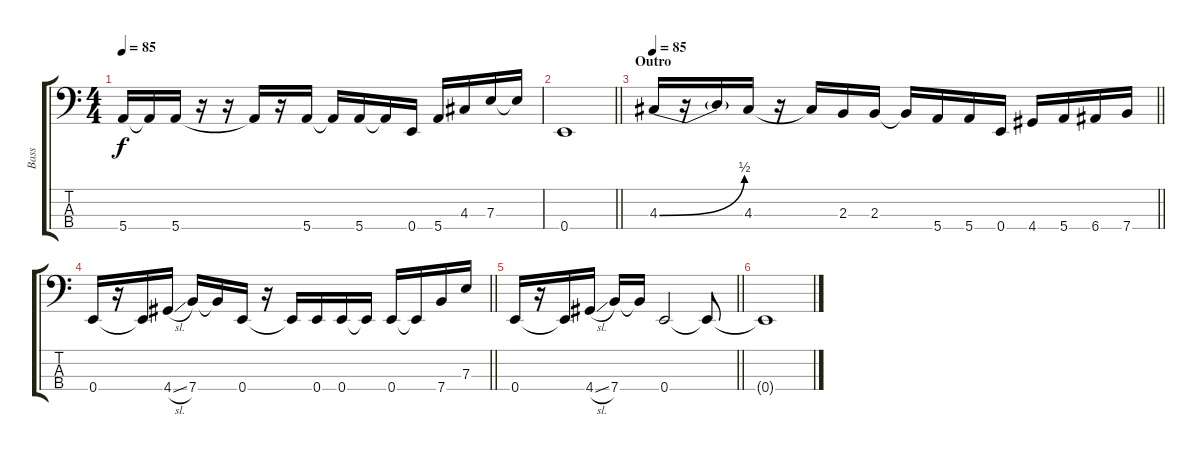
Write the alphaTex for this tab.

\track ("Bass" "Bass") {instrument electricbassfinger}
\staff {score tabs}
\tuning (G2 D2 A1 E1) {hide}
\ts (4 4)
\tempo 85
\clef f4
\ks c
5.4.16{dy f} 5.4{t}.16 5.4.16 r.16 r.16 5.4{t}.16 r.16 5.4.16 5.4{t}.16 5.4.16 5.4{t}.16 0.4.16 5.4.16 4.3.16 7.3.16 7.3{t}.16 |
\barLineRight lightlight
0.4.1 |
\section ("" "Outro")
\tempo 85
\barLineRight lightlight
4.3{be (bend 0 0 60 2)}.16 r.16 4.3{t}.16 4.3.16 r.16 4.3{t}.16 2.3.16 2.3.16 2.3{t}.16 5.4.16 5.4.16 0.4.16 4.4.16 5.4.16 6.4.16 7.4.16 |
\barLineRight lightlight
0.4.16 r.16 0.4{t}.16 4.4{sl}.16 7.4.16 7.4{t}.16 0.4.16 r.16 0.4{t}.16 0.4.16 0.4.16 0.4{t}.16 0.4.16 0.4{t}.16 7.4.16 7.3.16 |
\barLineRight lightlight
0.4.16 r.16 0.4{t}.16 4.4{sl}.16 7.4.16 7.4{t}.16 0.4.2 0.4{t}.8 |
0.4{t}.1
